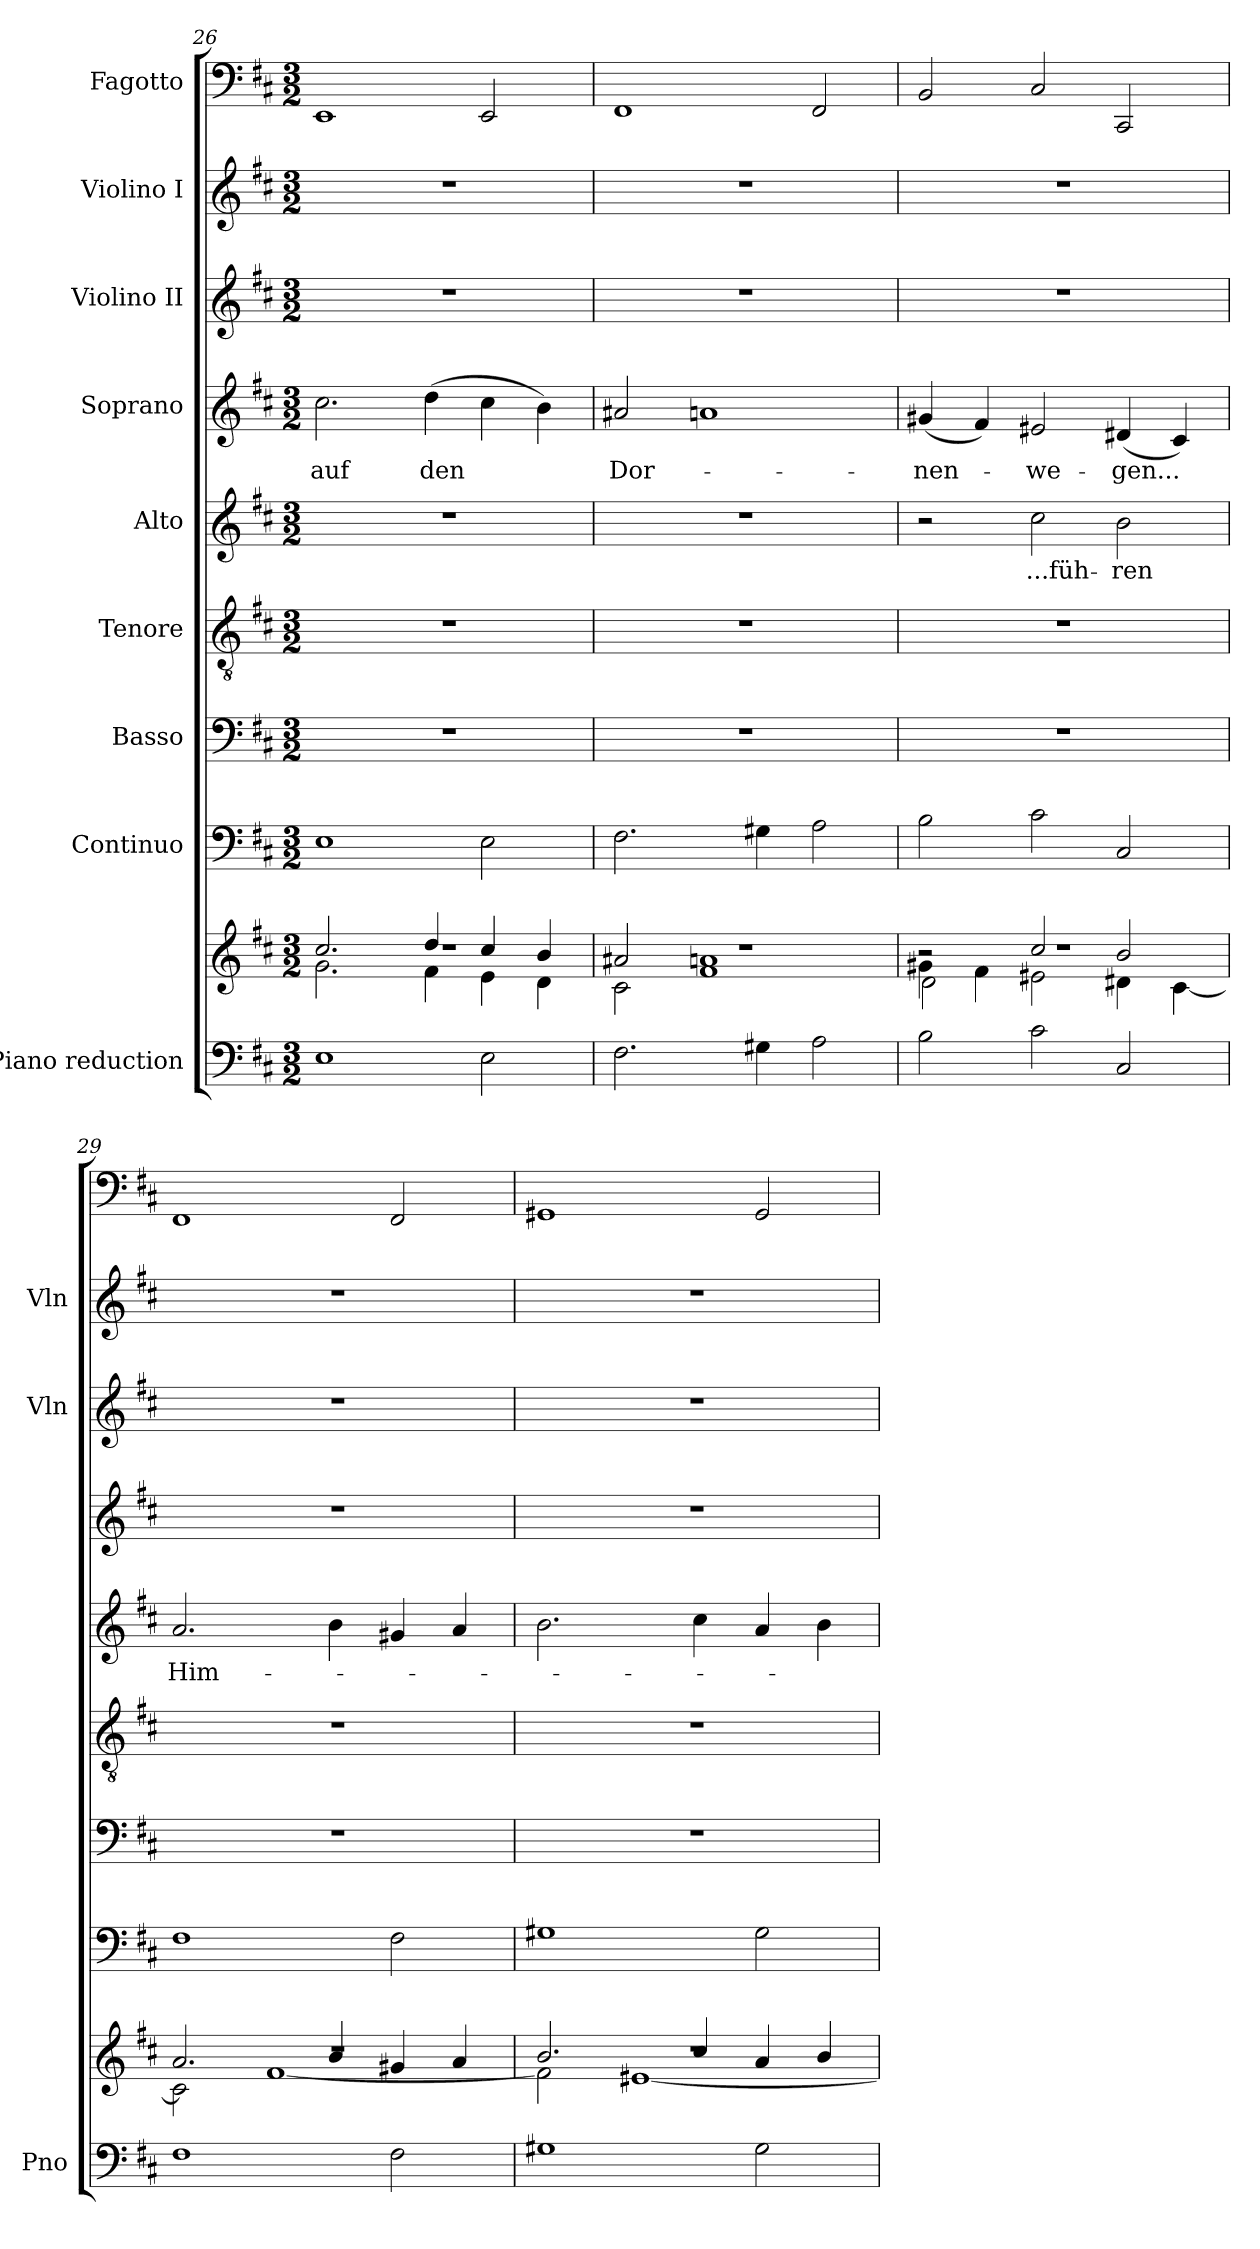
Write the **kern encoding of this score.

**kern	**kern	**kern	**kern	**kern	**kern	**text	**kern	**text	**kern	**kern	**kern
*part9	*part9	*part8	*part7	*part6	*part5	*part5	*part4	*part4	*part3	*part2	*part1
*staff10	*staff9	*staff8	*staff7	*staff6	*staff5	*staff5	*staff4	*staff4	*staff3	*staff2	*staff1
*I"Piano reduction	*	*I"Continuo	*I"Basso	*I"Tenore	*I"Alto	*	*I"Soprano	*	*I"Violino II	*I"Violino I	*I"Fagotto
*I'Pno	*	*	*	*	*	*	*	*	*I'Vln	*I'Vln	*
*clefF4	*clefG2	*clefF4	*clefF4	*clefGv2	*clefG2	*	*clefG2	*	*clefG2	*clefG2	*clefF4
*k[f#c#]	*k[f#c#]	*k[f#c#]	*k[f#c#]	*k[f#c#]	*k[f#c#]	*	*k[f#c#]	*	*k[f#c#]	*k[f#c#]	*k[f#c#]
*M3/2	*M3/2	*M3/2	*M3/2	*M3/2	*M3/2	*	*M3/2	*	*M3/2	*M3/2	*M3/2
=26	=26	=26	=26	=26	=26	=26	=26	=26	=26	=26	=26
*	*^	*	*	*	*	*	*	*	*	*	*
*	*	*^	*	*	*	*	*	*	*	*	*	*
!	!	!	!	!	!	!	!	!	!	!LO:LY:b	!	!	!
1E	1.r	2.g!\	2.cc#!/	1E	1.r	1.r	1.r	.	2.cc#\	auf	1.r	1.r	1EE
!	!	!	!	!	!	!	!	!	!	!LO:LY:b	!	!	!
.	.	4f#!\	4dd!/	.	.	.	.	.	(4dd\	den	.	.	.
2E\	.	4e!\	4cc#!/	2E\	.	.	.	.	4cc#\	.	.	.	2EE/
.	.	4d!\	4b!/	.	.	.	.	.	4b\)	.	.	.	.
=27	=27	=27	=27	=27	=27	=27	=27	=27	=27	=27	=27	=27	=27
!	!	!	!	!	!	!	!	!	!	!LO:LY:b	!	!	!
2.F#\	1.r	2c#!\	2a#X!/	2.F#\	1.r	1.r	1.r	.	2a#X/	Dor-	1.r	1.r	1FF#
.	.	1f#! 1an!	1ryy	.	.	.	.	.	1an	.	.	.	.
4G#X\	.	.	.	4G#X\	.	.	.	.	.	.	.	.	.
2A\	.	.	.	2A\	.	.	.	.	.	.	.	.	2FF#/
=28	=28	=28	=28	=28	=28	=28	=28	=28	=28	=28	=28	=28	=28
*	*	*	*^	*	*	*	*	*	*	*	*	*	*
!	!	!	!	!	!	!	!	!	!	!	!LO:LY:b	!	!	!
2B\	1.r	4g#X!\	2r	2d!\	2B\	1.r	1.r	2r	.	(4g#X/	-nen-	1.r	1.r	2BB/
.	.	4f#!\	.	.	.	.	.	.	.	4f#/)	.	.	.	.
!	!	!	!	!	!	!	!	!	!LO:LY:b	!	!LO:LY:b	!	!	!
2c#\	.	2e#X!\	2cc#!/	1ryy	2c#\	.	.	2cc#\	...füh-	2e#X/	-we-	.	.	2C#/
!	!	!	!	!	!	!	!	!	!LO:LY:b	!	!LO:LY:b	!	!	!
2C#/	.	4d#X!\	2b!/	.	2C#/	.	.	2b\	ren	(4d#X/	-gen...	.	.	2CC#/
.	.	[4c#!\	.	.	.	.	.	.	.	4c#/)	.	.	.	.
*	*	*	*v	*v	*	*	*	*	*	*	*	*	*	*
=29	=29	=29	=29	=29	=29	=29	=29	=29	=29	=29	=29	=29	=29
!	!	!	!	!	!	!	!	!LO:LY:b	!	!	!	!	!
1F#	1.r	2c#!\]	2.a!/	1F#	1.r	1.r	2.a/	Him-	1.r	.	1.r	1.r	1FF#
.	.	[1f#!	.	.	.	.	.	.	.	.	.	.	.
.	.	.	4b!/	.	.	.	4b\	.	.	.	.	.	.
2F#\	.	.	4g#X!/	2F#\	.	.	4g#X/	.	.	.	.	.	2FF#/
.	.	.	4a!/	.	.	.	4a/	.	.	.	.	.	.
!!LO:PB:g=z
=30	=30	=30	=30	=30	=30	=30	=30	=30	=30	=30	=30	=30	=30
1G#X	1.r	2f#!\]	2.b!/	1G#X	1.r	1.r	2.b\	.	1.r	.	1.r	1.r	1GG#X
.	.	[1e#X!	.	.	.	.	.	.	.	.	.	.	.
.	.	.	4cc#!/	.	.	.	4cc#\	.	.	.	.	.	.
2G#\	.	.	4a!/	2G#\	.	.	4a/	.	.	.	.	.	2GG#/
.	.	.	4b!/	.	.	.	4b\	.	.	.	.	.	.
*	*v	*v	*v	*	*	*	*	*	*	*	*	*	*
=	=	=	=	=	=	=	=	=	=	=	=
*-	*-	*-	*-	*-	*-	*-	*-	*-	*-	*-	*-
